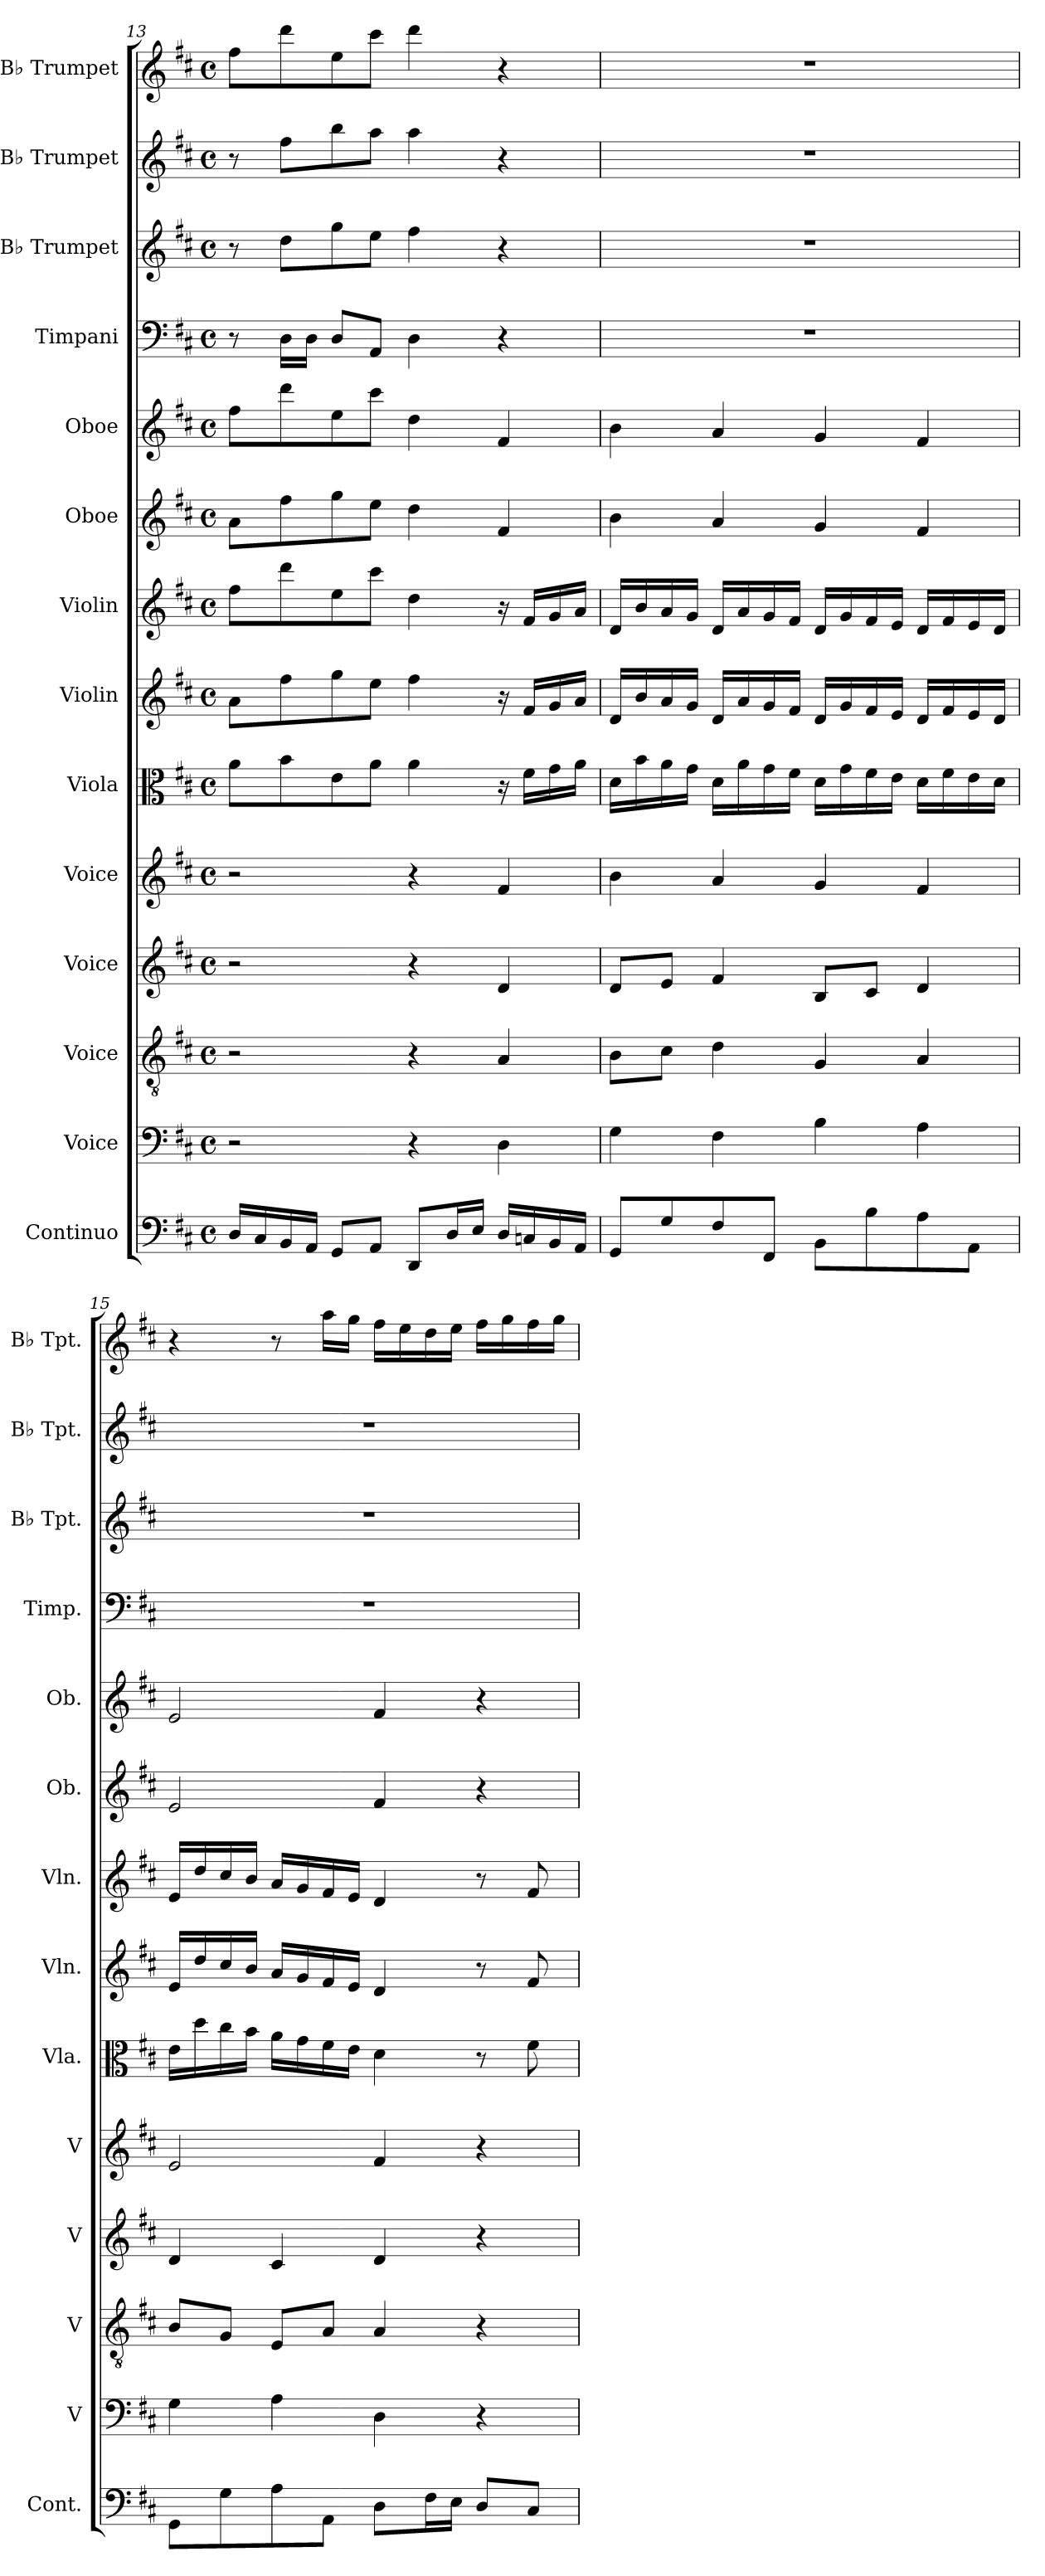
**kern	**kern	**kern	**kern	**kern	**kern	**kern	**kern	**kern	**kern	**kern	**kern	**kern	**kern
*part14	*part13	*part12	*part11	*part10	*part9	*part8	*part7	*part6	*part5	*part4	*part3	*part2	*part1
*staff14	*staff13	*staff12	*staff11	*staff10	*staff9	*staff8	*staff7	*staff6	*staff5	*staff4	*staff3	*staff2	*staff1
*I"Continuo	*I"Voice	*I"Voice	*I"Voice	*I"Voice	*I"Viola	*I"Violin	*I"Violin	*I"Oboe	*I"Oboe	*I"Timpani	*I"B♭ Trumpet	*I"B♭ Trumpet	*I"B♭ Trumpet
*I'Cont.	*I'V	*I'V	*I'V	*I'V	*I'Vla.	*I'Vln.	*I'Vln.	*I'Ob.	*I'Ob.	*I'Timp.	*I'B♭ Tpt.	*I'B♭ Tpt.	*I'B♭ Tpt.
*clefF4	*clefF4	*clefGv2	*clefG2	*clefG2	*clefC3	*clefG2	*clefG2	*clefG2	*clefG2	*clefF4	*clefG2	*clefG2	*clefG2
*k[f#c#]	*k[f#c#]	*k[f#c#]	*k[f#c#]	*k[f#c#]	*k[f#c#]	*k[f#c#]	*k[f#c#]	*k[f#c#]	*k[f#c#]	*k[f#c#]	*k[f#c#]	*k[f#c#]	*k[f#c#]
*M4/4	*M4/4	*M4/4	*M4/4	*M4/4	*M4/4	*M4/4	*M4/4	*M4/4	*M4/4	*M4/4	*M4/4	*M4/4	*M4/4
*met(c)	*met(c)	*met(c)	*met(c)	*met(c)	*met(c)	*met(c)	*met(c)	*met(c)	*met(c)	*met(c)	*met(c)	*met(c)	*met(c)
=13	=13	=13	=13	=13	=13	=13	=13	=13	=13	=13	=13	=13	=13
16DLL	2r	2r	2r	2r	8aL	8aL	8ff#L	8aL	8ff#L	8r	8r	8r	8ff#L
16C#	.	.	.	.	.	.	.	.	.	.	.	.	.
16BB	.	.	.	.	8b	8ff#	8ddd	8ff#	8ddd	16DLL	8ddL	8ff#L	8ddd
16AAJJ	.	.	.	.	.	.	.	.	.	16DJJ	.	.	.
8GGL	.	.	.	.	8e	8gg	8ee	8gg	8ee	8DL	8gg	8bb	8ee
8AAJ	.	.	.	.	8aJ	8eeJ	8ccc#J	8eeJ	8ccc#J	8AAJ	8eeJ	8aaJ	8ccc#J
8DDL	4r	4r	4r	4r	4a	4ff#	4dd	4dd	4dd	4D	4ff#	4aa	4ddd
16DL	.	.	.	.	.	.	.	.	.	.	.	.	.
16EJJ	.	.	.	.	.	.	.	.	.	.	.	.	.
16DLL	4D	4A	4d	4f#	16r	16r	16r	4f#	4f#	4r	4r	4r	4r
16Cn	.	.	.	.	16f#LL	16f#LL	16f#LL	.	.	.	.	.	.
16BB	.	.	.	.	16g	16g	16g	.	.	.	.	.	.
16AAJJ	.	.	.	.	16aJJ	16aJJ	16aJJ	.	.	.	.	.	.
=14	=14	=14	=14	=14	=14	=14	=14	=14	=14	=14	=14	=14	=14
8GGL	4G	8BL	8dL	4b	16dLL	16dLL	16dLL	4b	4b	1r	1r	1r	1r
.	.	.	.	.	16b	16b	16b	.	.	.	.	.	.
8G	.	8c#J	8eJ	.	16a	16a	16a	.	.	.	.	.	.
.	.	.	.	.	16gJJ	16gJJ	16gJJ	.	.	.	.	.	.
8F#	4F#	4d	4f#	4a	16dLL	16dLL	16dLL	4a	4a	.	.	.	.
.	.	.	.	.	16a	16a	16a	.	.	.	.	.	.
8FF#J	.	.	.	.	16g	16g	16g	.	.	.	.	.	.
.	.	.	.	.	16f#JJ	16f#JJ	16f#JJ	.	.	.	.	.	.
8BBL	4B	4G	8BL	4g	16dLL	16dLL	16dLL	4g	4g	.	.	.	.
.	.	.	.	.	16g	16g	16g	.	.	.	.	.	.
8B	.	.	8c#J	.	16f#	16f#	16f#	.	.	.	.	.	.
.	.	.	.	.	16eJJ	16eJJ	16eJJ	.	.	.	.	.	.
8A	4A	4A	4d	4f#	16dLL	16dLL	16dLL	4f#	4f#	.	.	.	.
.	.	.	.	.	16f#	16f#	16f#	.	.	.	.	.	.
8AAJ	.	.	.	.	16e	16e	16e	.	.	.	.	.	.
.	.	.	.	.	16dJJ	16dJJ	16dJJ	.	.	.	.	.	.
=15	=15	=15	=15	=15	=15	=15	=15	=15	=15	=15	=15	=15	=15
8GGL	4G	8BL	4d	2e	16eLL	16eLL	16eLL	2e	2e	1r	1r	1r	4r
.	.	.	.	.	16dd	16dd	16dd	.	.	.	.	.	.
8G	.	8GJ	.	.	16cc#	16cc#	16cc#	.	.	.	.	.	.
.	.	.	.	.	16bJJ	16bJJ	16bJJ	.	.	.	.	.	.
8A	4A	8EL	4c#	.	16aLL	16aLL	16aLL	.	.	.	.	.	8r
.	.	.	.	.	16g	16g	16g	.	.	.	.	.	.
8AAJ	.	8AJ	.	.	16f#	16f#	16f#	.	.	.	.	.	16aaLL
.	.	.	.	.	16eJJ	16eJJ	16eJJ	.	.	.	.	.	16ggJJ
8DL	4D	4A	4d	4f#	4d	4d	4d	4f#	4f#	.	.	.	16ff#LL
.	.	.	.	.	.	.	.	.	.	.	.	.	16ee
16F#L	.	.	.	.	.	.	.	.	.	.	.	.	16dd
16EJJ	.	.	.	.	.	.	.	.	.	.	.	.	16eeJJ
8DL	4r	4r	4r	4r	8r	8r	8r	4r	4r	.	.	.	16ff#LL
.	.	.	.	.	.	.	.	.	.	.	.	.	16gg
8C#J	.	.	.	.	8f#	8f#	8f#	.	.	.	.	.	16ff#
.	.	.	.	.	.	.	.	.	.	.	.	.	16ggJJ
=	=	=	=	=	=	=	=	=	=	=	=	=	=
*-	*-	*-	*-	*-	*-	*-	*-	*-	*-	*-	*-	*-	*-
